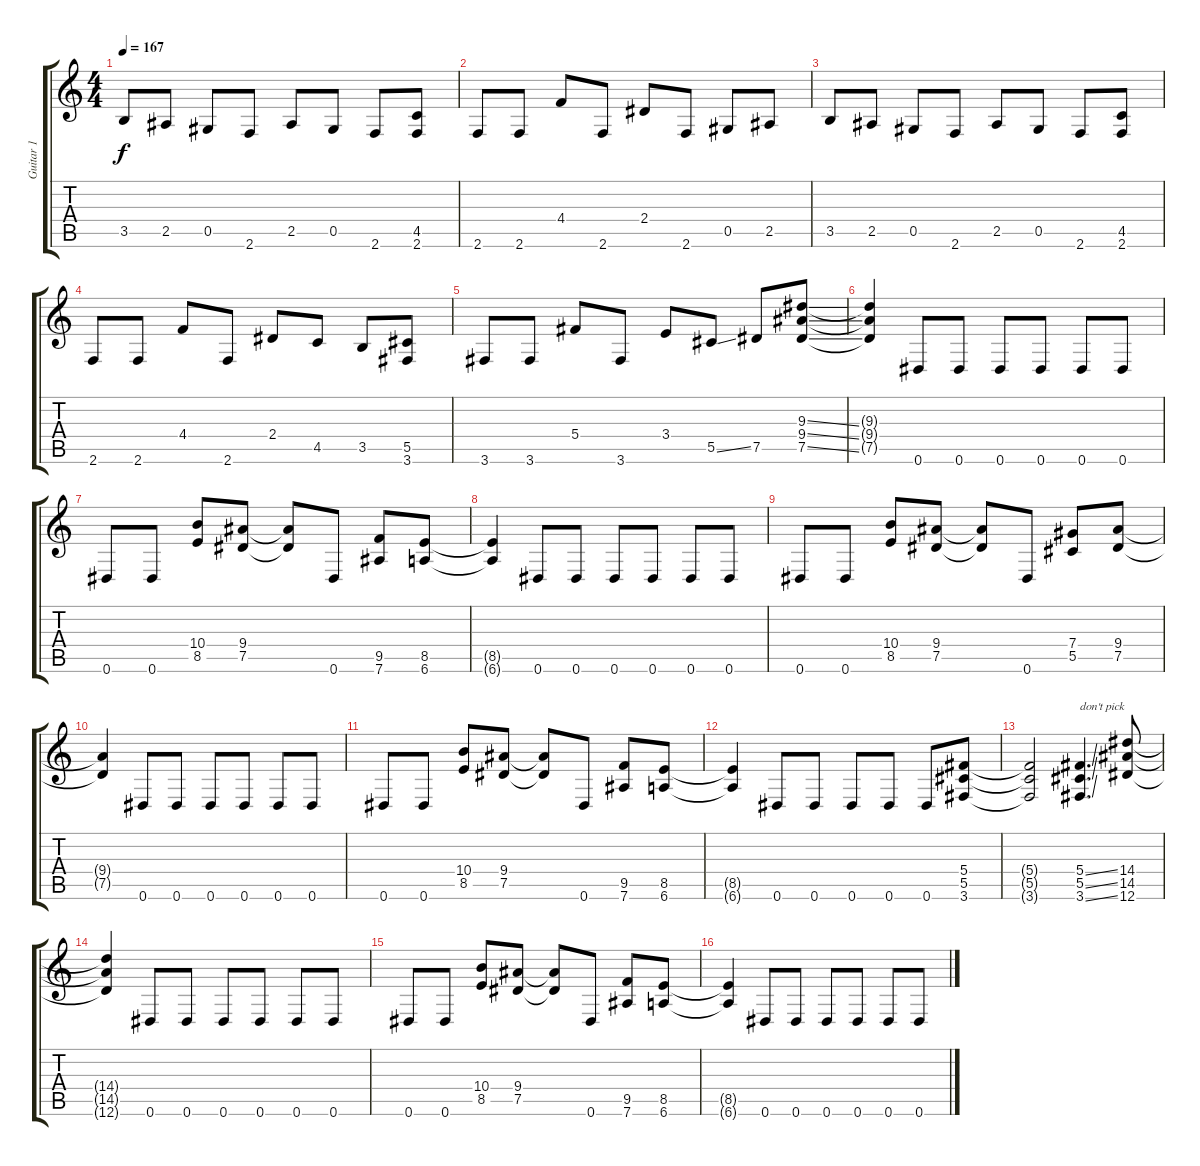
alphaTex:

\track ("Guitar 1" "Guitar 1") {instrument distortionguitar}
\staff {score tabs}
\tuning (Eb4 Bb3 Gb3 Db3 Ab2 Eb2) {hide}
\ts (4 4)
\tempo 167
\clef g2
\ks c
3.5.8{dy f} 2.5.8 0.5.8 2.6.8 2.5.8 0.5.8 2.6.8 (4.5 2.6).8 |
2.6.8 2.6.8 4.4.8 2.6.8 2.4.8 2.6.8 0.5.8 2.5.8 |
3.5.8 2.5.8 0.5.8 2.6.8 2.5.8 0.5.8 2.6.8 (4.5 2.6).8 |
2.6.8 2.6.8 4.4.8 2.6.8 2.4.8 4.5.8 3.5.8 (5.5 3.6).8 |
3.6.8 3.6.8 5.4.8 3.6.8 3.4.8 5.5{ss}.8 7.5.8 (9.3{ss} 9.4{ss} 7.5{ss}).8 |
(9.3{t} 9.4{t} 7.5{t}).4 0.6.8 0.6.8 0.6.8 0.6.8 0.6.8 0.6.8 |
0.6.8 0.6.8 (10.4 8.5).8 (9.4 7.5).8 (9.4{t} 7.5{t}).8 0.6.8 (9.5 7.6).8 (8.5 6.6).8 |
(8.5{t} 6.6{t}).4 0.6.8 0.6.8 0.6.8 0.6.8 0.6.8 0.6.8 |
0.6.8 0.6.8 (10.4 8.5).8 (9.4 7.5).8 (9.4{t} 7.5{t}).8 0.6.8 (7.4 5.5).8 (9.4 7.5).8 |
(9.4{t} 7.5{t}).4 0.6.8 0.6.8 0.6.8 0.6.8 0.6.8 0.6.8 |
0.6.8 0.6.8 (10.4 8.5).8 (9.4 7.5).8 (9.4{t} 7.5{t}).8 0.6.8 (9.5 7.6).8 (8.5 6.6).8 |
(8.5{t} 6.6{t}).4 0.6.8 0.6.8 0.6.8 0.6.8 0.6.8 (5.4 5.5 3.6).8 |
(5.4{t} 5.5{t} 3.6{t}).2 (5.4{ss} 5.5{ss} 3.6{ss}).4{d txt "don't pick"} (14.4 14.5 12.6).8 |
(14.4{t} 14.5{t} 12.6{t}).4 0.6.8 0.6.8 0.6.8 0.6.8 0.6.8 0.6.8 |
0.6.8 0.6.8 (10.4 8.5).8 (9.4 7.5).8 (9.4{t} 7.5{t}).8 0.6.8 (9.5 7.6).8 (8.5 6.6).8 |
(8.5{t} 6.6{t}).4 0.6.8 0.6.8 0.6.8 0.6.8 0.6.8 0.6.8
